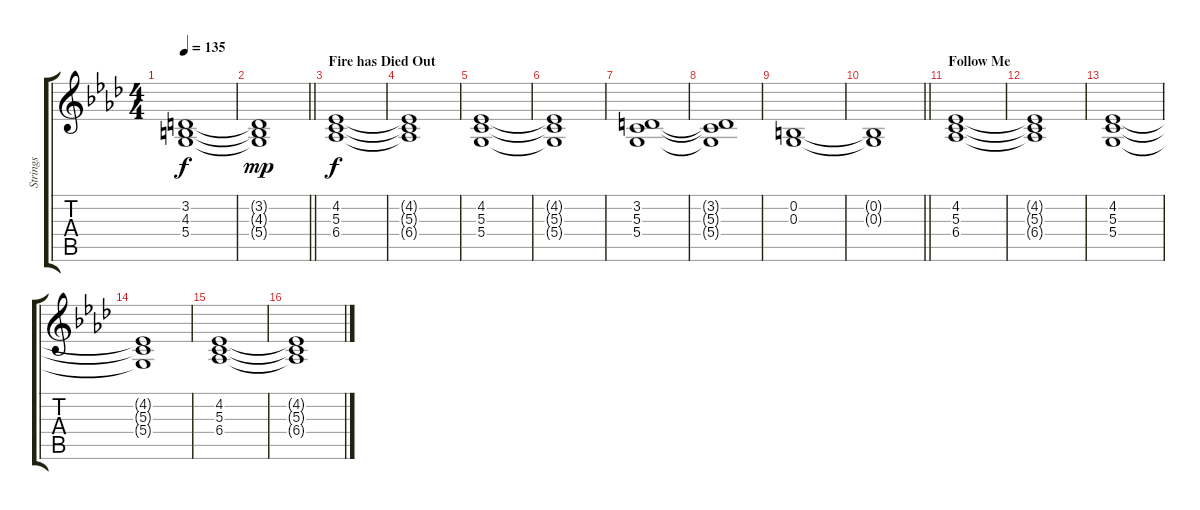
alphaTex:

\track ("Strings" "Strings") {instrument stringensemble1}
\staff {score tabs}
\tuning (E4 B3 G3 D3 A2 E2) {hide}
\ts (4 4)
\tempo 135
\clef g2
\ks ab
(3.2 4.3 5.4).1{dy f} |
\barLineRight lightlight
(3.2{t} 4.3{t} 5.4{t}).1{dy mp} |
\section ("" "Fire has Died Out")
(4.2 5.3 6.4).1{dy f} |
(4.2{t} 5.3{t} 6.4{t}).1 |
(4.2 5.3 5.4).1 |
(4.2{t} 5.3{t} 5.4{t}).1 |
(3.2 5.3 5.4).1 |
(3.2{t} 5.3{t} 5.4{t}).1 |
(0.2 0.3).1 |
\barLineRight lightlight
(0.2{t} 0.3{t}).1{volume 5} |
\section ("" "Follow Me")
(4.2 5.3 6.4).1{volume 11} |
(4.2{t} 5.3{t} 6.4{t}).1 |
(4.2 5.3 5.4).1 |
(4.2{t} 5.3{t} 5.4{t}).1 |
(4.2 5.3 6.4).1 |
(4.2{t} 5.3{t} 6.4{t}).1
